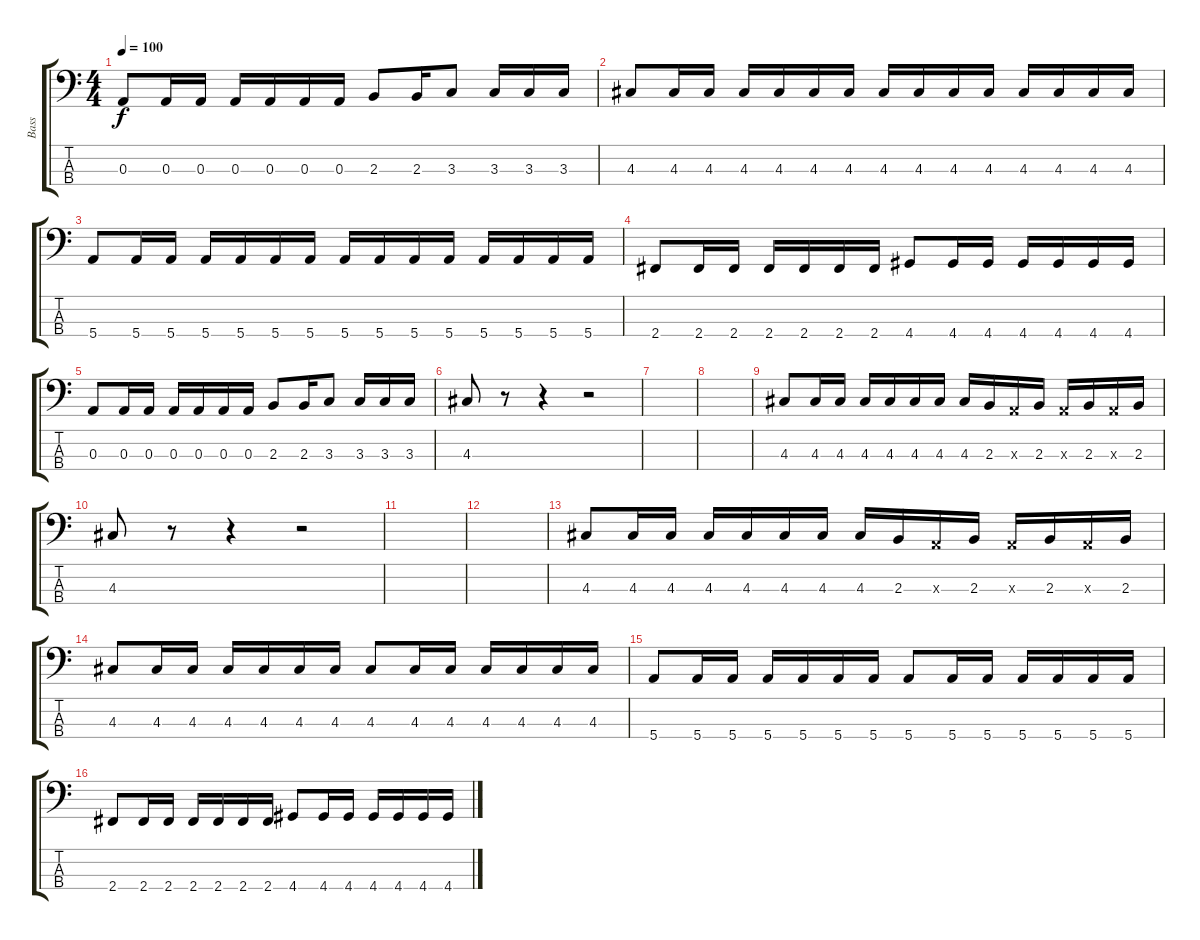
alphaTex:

\track ("Bass" "Bass") {instrument electricbassfinger}
\staff {score tabs}
\tuning (G2 D2 A1 E1) {hide}
\ts (4 4)
\tempo 100
\clef f4
\ks c
0.3.8{dy f} 0.3.16 0.3.16 0.3.16 0.3.16 0.3.16 0.3.16 2.3.8 2.3.16 3.3.8 3.3.16 3.3.16 3.3.16 |
4.3.8 4.3.16 4.3.16 4.3.16 4.3.16 4.3.16 4.3.16 4.3.16 4.3.16 4.3.16 4.3.16 4.3.16 4.3.16 4.3.16 4.3.16 |
5.4.8 5.4.16 5.4.16 5.4.16 5.4.16 5.4.16 5.4.16 5.4.16 5.4.16 5.4.16 5.4.16 5.4.16 5.4.16 5.4.16 5.4.16 |
2.4.8 2.4.16 2.4.16 2.4.16 2.4.16 2.4.16 2.4.16 4.4.8 4.4.16 4.4.16 4.4.16 4.4.16 4.4.16 4.4.16 |
0.3.8 0.3.16 0.3.16 0.3.16 0.3.16 0.3.16 0.3.16 2.3.8 2.3.16 3.3.8 3.3.16 3.3.16 3.3.16 |
4.3.8 r.8 r.4 r.2 |
|
|
4.3.8 4.3.16 4.3.16 4.3.16 4.3.16 4.3.16 4.3.16 4.3.16 2.3.16 0.3{x}.16 2.3.16 0.3{x}.16 2.3.16 0.3{x}.16 2.3.16 |
4.3.8 r.8 r.4 r.2 |
|
|
4.3.8 4.3.16 4.3.16 4.3.16 4.3.16 4.3.16 4.3.16 4.3.16 2.3.16 0.3{x}.16 2.3.16 0.3{x}.16 2.3.16 0.3{x}.16 2.3.16 |
4.3.8 4.3.16 4.3.16 4.3.16 4.3.16 4.3.16 4.3.16 4.3.8 4.3.16 4.3.16 4.3.16 4.3.16 4.3.16 4.3.16 |
5.4.8 5.4.16 5.4.16 5.4.16 5.4.16 5.4.16 5.4.16 5.4.8 5.4.16 5.4.16 5.4.16 5.4.16 5.4.16 5.4.16 |
2.4.8 2.4.16 2.4.16 2.4.16 2.4.16 2.4.16 2.4.16 4.4.8 4.4.16 4.4.16 4.4.16 4.4.16 4.4.16 4.4.16
